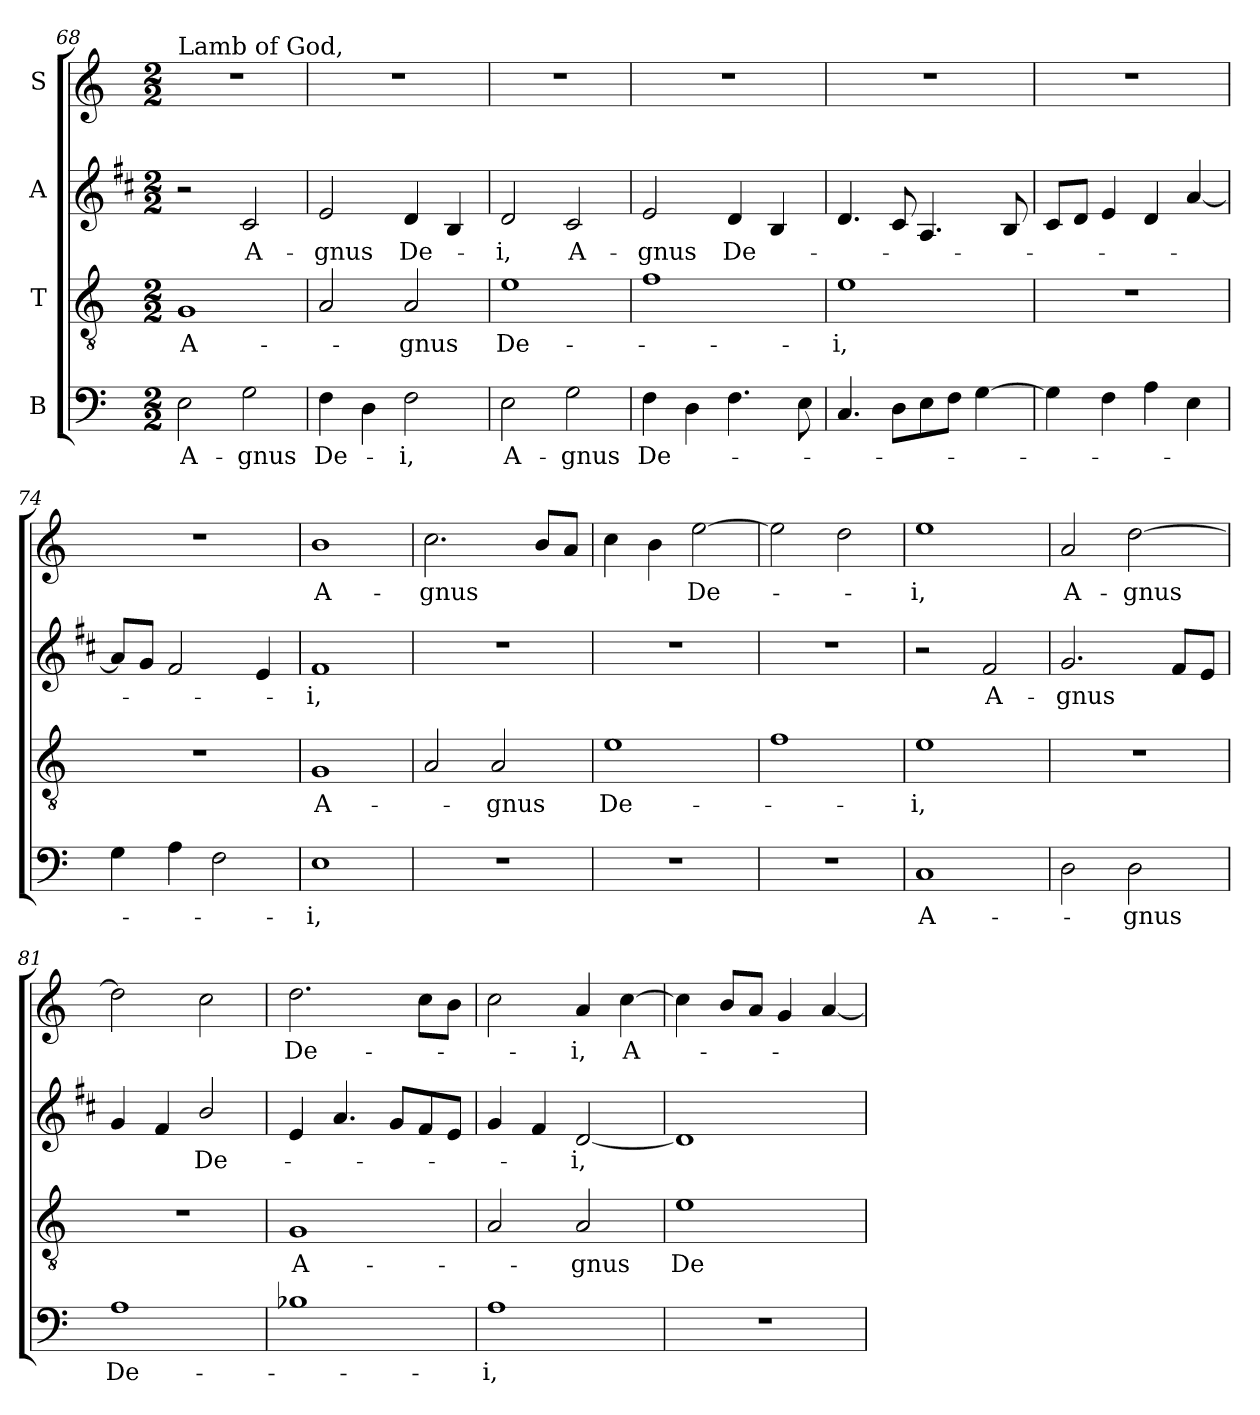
**kern	**text	**kern	**text	**kern	**text	**kern	**text
*part4	*part4	*part3	*part3	*part2	*part2	*part1	*part1
*staff4	*staff4	*staff3	*staff3	*staff2	*staff2	*staff1	*staff1
*I"B	*	*I"T	*	*I"A	*	*I"S	*
*clefF4	*	*clefGv2	*	*clefG2	*	*clefG2	*
*	*	*	*	*ITrd1c2	*	*	*
*k[]	*	*k[]	*	*k[]	*	*k[]	*
*C:	*	*C:	*	*C:	*	*C:	*
*M2/2	*	*M2/2	*	*M2/2	*	*M2/2	*
=68	=68	=68	=68	=68	=68	=68	=68
!	!	!	!	!	!	!LO:TX:a:t=Lamb of God,	!
!	!LO:LY:b	!	!LO:LY:b	!	!	!	!
2E\	A-	1G	A-	2r	.	1r	.
!	!LO:LY:b	!	!	!	!LO:LY:b	!	!
2G\	-gnus	.	.	2B/	A-	.	.
=69	=69	=69	=69	=69	=69	=69	=69
!	!LO:LY:b	!	!	!	!LO:LY:b	!	!
4F\	De-	2A/	.	2d/	-gnus	1r	.
4D\	.	.	.	.	.	.	.
!	!LO:LY:b	!	!LO:LY:b	!	!LO:LY:b	!	!
2F\	-i,	2A/	-gnus	4c/	De-	.	.
.	.	.	.	4A/	.	.	.
=70	=70	=70	=70	=70	=70	=70	=70
!	!LO:LY:b	!	!LO:LY:b	!	!LO:LY:b	!	!
2E\	A-	1e	De-	2c/	-i,	1r	.
!	!LO:LY:b	!	!	!	!LO:LY:b	!	!
2G\	-gnus	.	.	2B/	A-	.	.
=71	=71	=71	=71	=71	=71	=71	=71
!	!LO:LY:b	!	!	!	!LO:LY:b	!	!
4F\	De-	1f	.	2d/	-gnus	1r	.
4D\	.	.	.	.	.	.	.
!	!	!	!	!	!LO:LY:b	!	!
4.F\	.	.	.	4c/	De-	.	.
.	.	.	.	4A/	.	.	.
8E\	.	.	.	.	.	.	.
=72	=72	=72	=72	=72	=72	=72	=72
!	!	!	!LO:LY:b	!	!	!	!
4.C/	.	1e	-i,	4.c/	.	1r	.
8D\L	.	.	.	8B/	.	.	.
8E\	.	.	.	4.G/	.	.	.
8F\J	.	.	.	.	.	.	.
[4G\	.	.	.	.	.	.	.
.	.	.	.	8A/	.	.	.
!!LO:LB:g=z
=73	=73	=73	=73	=73	=73	=73	=73
4G\]	.	1r	.	8B/L	.	1r	.
.	.	.	.	8c/J	.	.	.
4F\	.	.	.	4d/	.	.	.
4A\	.	.	.	4c/	.	.	.
4E\	.	.	.	[4g/	.	.	.
=74	=74	=74	=74	=74	=74	=74	=74
4G\	.	1r	.	8g/L]	.	1r	.
.	.	.	.	8f/J	.	.	.
4A\	.	.	.	2e/	.	.	.
2F\	.	.	.	.	.	.	.
.	.	.	.	4d/	.	.	.
=75	=75	=75	=75	=75	=75	=75	=75
!	!LO:LY:b	!	!LO:LY:b	!	!LO:LY:b	!	!LO:LY:b
1E	-i,	1G	A-	1e	-i,	1b	A-
=76	=76	=76	=76	=76	=76	=76	=76
!	!	!	!	!	!	!	!LO:LY:b
1r	.	2A/	.	1r	.	2.cc\	-gnus
!	!	!	!LO:LY:b	!	!	!	!
.	.	2A/	-gnus	.	.	.	.
.	.	.	.	.	.	8b/L	.
.	.	.	.	.	.	8a/J	.
=77	=77	=77	=77	=77	=77	=77	=77
!	!	!	!LO:LY:b	!	!	!	!
1r	.	1e	De-	1r	.	4cc\	.
.	.	.	.	.	.	4b\	.
!	!	!	!	!	!	!	!LO:LY:b
.	.	.	.	.	.	[2ee\	De-
=78	=78	=78	=78	=78	=78	=78	=78
1r	.	1f	.	1r	.	2ee\]	.
.	.	.	.	.	.	2dd\	.
=79	=79	=79	=79	=79	=79	=79	=79
!	!LO:LY:b	!	!LO:LY:b	!	!	!	!LO:LY:b
1C	A-	1e	-i,	2r	.	1ee	-i,
!	!	!	!	!	!LO:LY:b	!	!
.	.	.	.	2e/	A-	.	.
!!LO:PB:g=z
=80	=80	=80	=80	=80	=80	=80	=80
!	!	!	!	!	!LO:LY:b	!	!LO:LY:b
2D\	.	1r	.	2.f/	-gnus	2a/	A-
!	!LO:LY:b	!	!	!	!	!	!LO:LY:b
2D\	-gnus	.	.	.	.	[2dd\	-gnus
.	.	.	.	8e/L	.	.	.
.	.	.	.	8d/J	.	.	.
=81	=81	=81	=81	=81	=81	=81	=81
!	!LO:LY:b	!	!	!	!	!	!
1A	De-	1r	.	4f/	.	2dd\]	.
.	.	.	.	4e/	.	.	.
!	!	!	!	!	!LO:LY:b	!	!
.	.	.	.	2a/	De-	2cc\	.
=82	=82	=82	=82	=82	=82	=82	=82
!	!	!	!LO:LY:b	!	!	!	!LO:LY:b
1B-X	.	1G	A-	4d/	.	2.dd\	De-
.	.	.	.	4.g/	.	.	.
.	.	.	.	8f/L	.	.	.
.	.	.	.	8e/	.	8cc\L	.
.	.	.	.	8d/J	.	8b\J	.
=83	=83	=83	=83	=83	=83	=83	=83
!	!LO:LY:b	!	!	!	!	!	!
1A	-i,	2A/	.	4f/	.	2cc\	.
.	.	.	.	4e/	.	.	.
!	!	!	!LO:LY:b	!	!LO:LY:b	!	!LO:LY:b
.	.	2A/	-gnus	[2c/	-i,	4a/	-i,
!	!	!	!	!	!	!	!LO:LY:b
.	.	.	.	.	.	[4cc\	A-
=84	=84	=84	=84	=84	=84	=84	=84
!	!	!	!LO:LY:b	!	!	!	!
1r	.	1e	De-	1c]	.	4cc\]	.
.	.	.	.	.	.	8b/L	.
.	.	.	.	.	.	8a/J	.
.	.	.	.	.	.	4g/	.
.	.	.	.	.	.	[4a/	.
=	=	=	=	=	=	=	=
*-	*-	*-	*-	*-	*-	*-	*-
